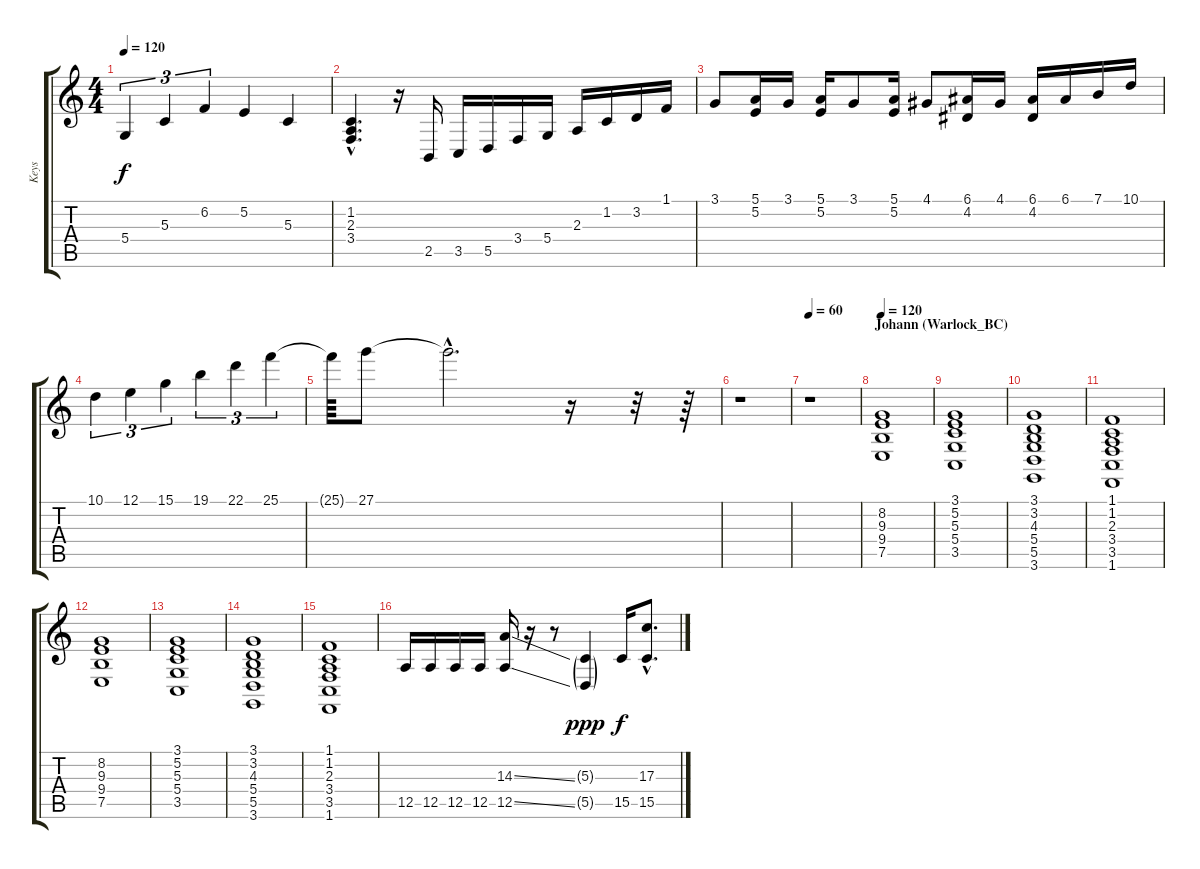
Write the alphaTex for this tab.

\track ("Keys" "Keys") {instrument stringensemble1}
\staff {score tabs}
\tuning (E4 B3 G3 D3 A2 E2) {hide}
\ts (4 4)
\tempo 120
\clef g2
\ks c
5.4.4{tu (3 2) dy f} 5.3.4{tu (3 2)} 6.2.4{tu (3 2)} 5.2.4 5.3.4 |
(1.2{hac} 2.3{hac} 3.4{hac}).4{d} r.16 2.5.16 3.5.16 5.5.16 3.4.16 5.4.16 2.3.16 1.2.16 3.2.16 1.1.16 |
3.1.8 (5.1 5.2).16 3.1.16 (5.1 5.2).16 3.1.8 (5.1 5.2).16 4.1.8 (6.1 4.2).16 4.1.16 (6.1 4.2).16 6.1.16 7.1.16 10.1.16 |
10.1.4{tu (3 2)} 12.1.4{tu (3 2)} 15.1.4{tu (3 2)} 19.1.4{tu (3 2)} 22.1.4{tu (3 2)} 25.1.4{tu (3 2)} |
25.1{t}.64 27.1.8 27.1{hac t}.2{d} r.16 r.32 r.64 |
r.1 |
\tempo 60
r.1 |
\section ("" "Johann (Warlock_BC)")
\tempo 120
(8.2 9.3 9.4 7.5).1 |
(3.1 5.2 5.3 5.4 3.5).1 |
(3.1 3.2 4.3 5.4 5.5 3.6).1 |
(1.1 1.2 2.3 3.4 3.5 1.6).1 |
(8.2 9.3 9.4 7.5).1 |
(3.1 5.2 5.3 5.4 3.5).1 |
(3.1 3.2 4.3 5.4 5.5 3.6).1 |
(1.1 1.2 2.3 3.4 3.5 1.6).1 |
12.5.16{volume 13 instrument lead1square} 12.5.16 12.5.16 12.5.16 (14.3{ss} 12.5{ss}).16 r.16 r.8 (5.3{g} 5.5{g}).4{dy ppp} 15.5.16{dy f} (17.3{hac} 15.5{hac}).8{d}
